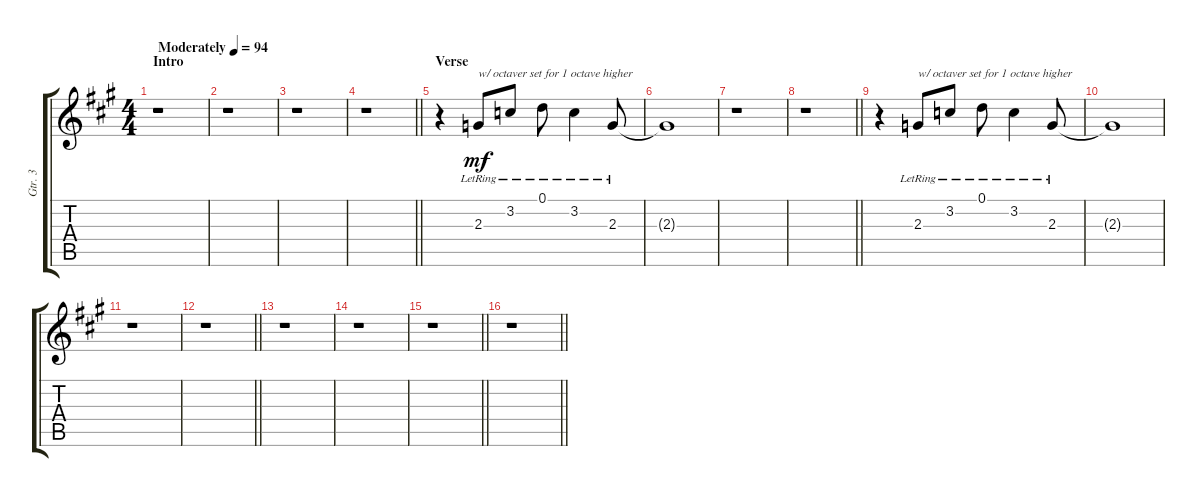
\track ("Gtr. 3" "Gtr. 3") {instrument distortionguitar}
\staff {score tabs}
\tuning (D4 A3 F3 C3 G2 C2) {hide}
\ts (4 4)
\section ("" "Intro")
\tempo (94 "Moderately")
\clef g2
\ks a
r.1{dy mf instrument distortionguitar} |
r.1 |
r.1 |
\barLineRight lightlight
r.1 |
\section ("" "Verse")
r.4 2.3{lr}.8{txt "w/ octaver set for 1 octave higher"} 3.2{lr}.8 0.1{lr}.8 3.2{lr}.4 2.3{lr}.8 |
2.3{t}.1 |
r.1 |
\barLineRight lightlight
r.1 |
r.4 2.3{lr}.8{txt "w/ octaver set for 1 octave higher"} 3.2{lr}.8 0.1{lr}.8 3.2{lr}.4 2.3{lr}.8 |
2.3{t}.1 |
r.1 |
\barLineRight lightlight
r.1 |
r.1 |
r.1 |
\barLineRight lightlight
r.1 |
\barLineRight lightlight
r.1
